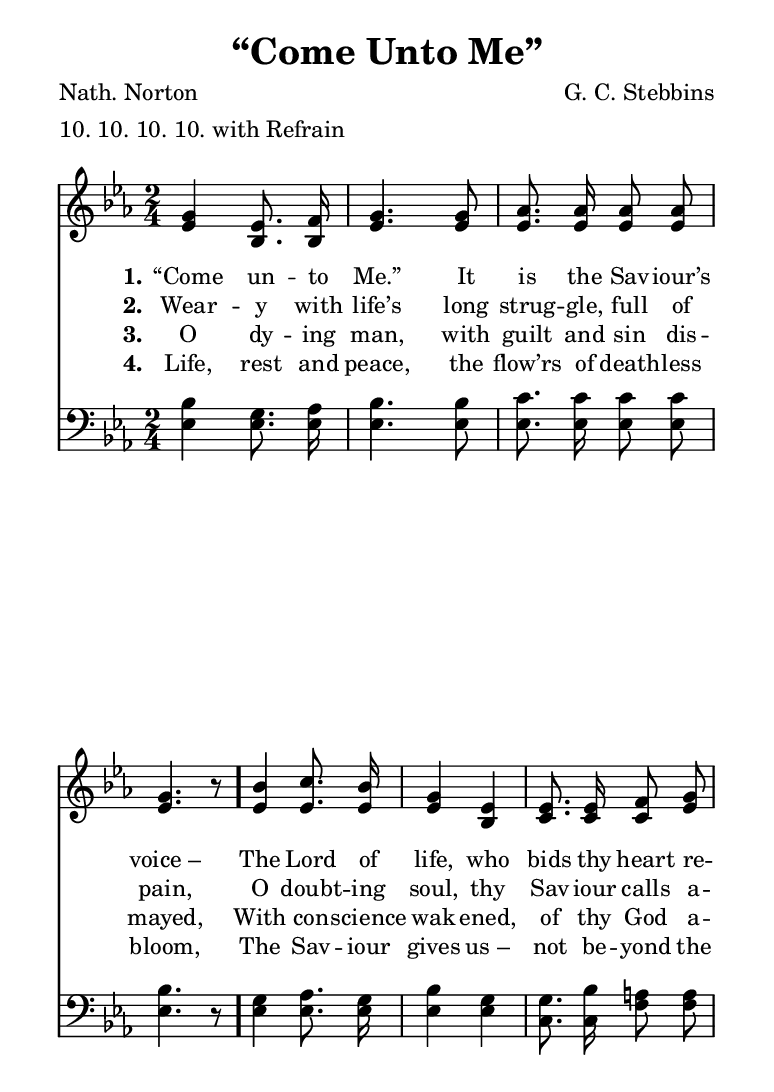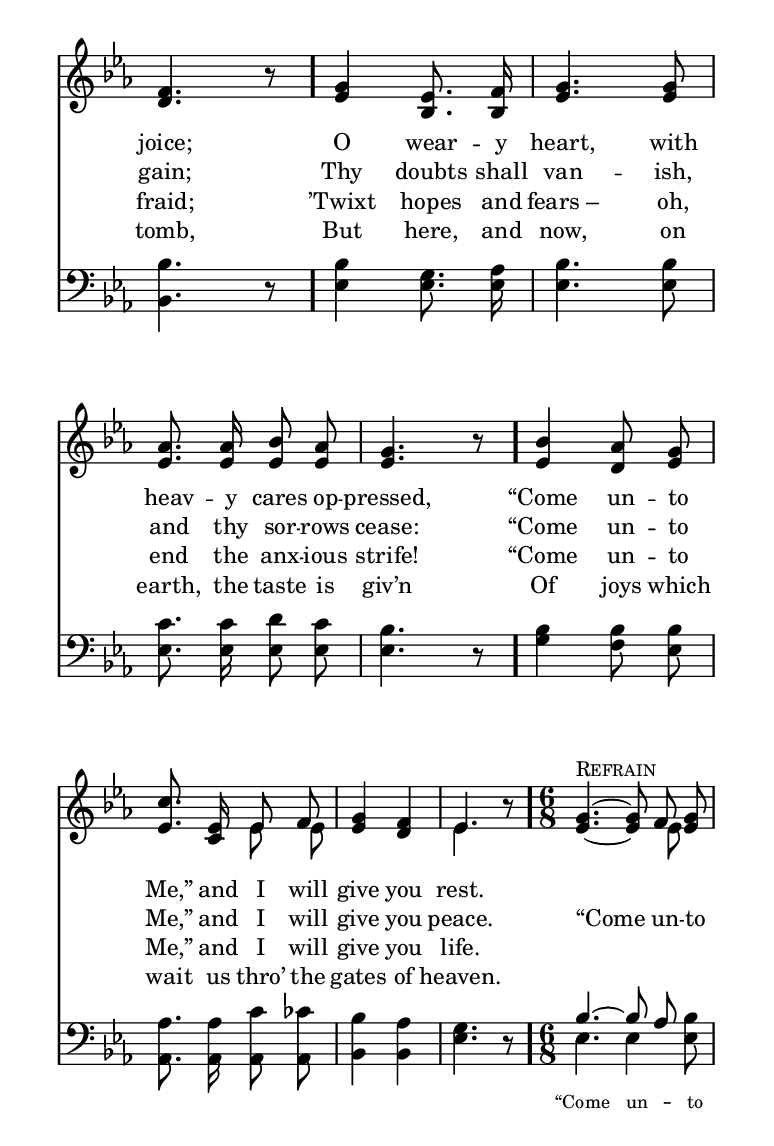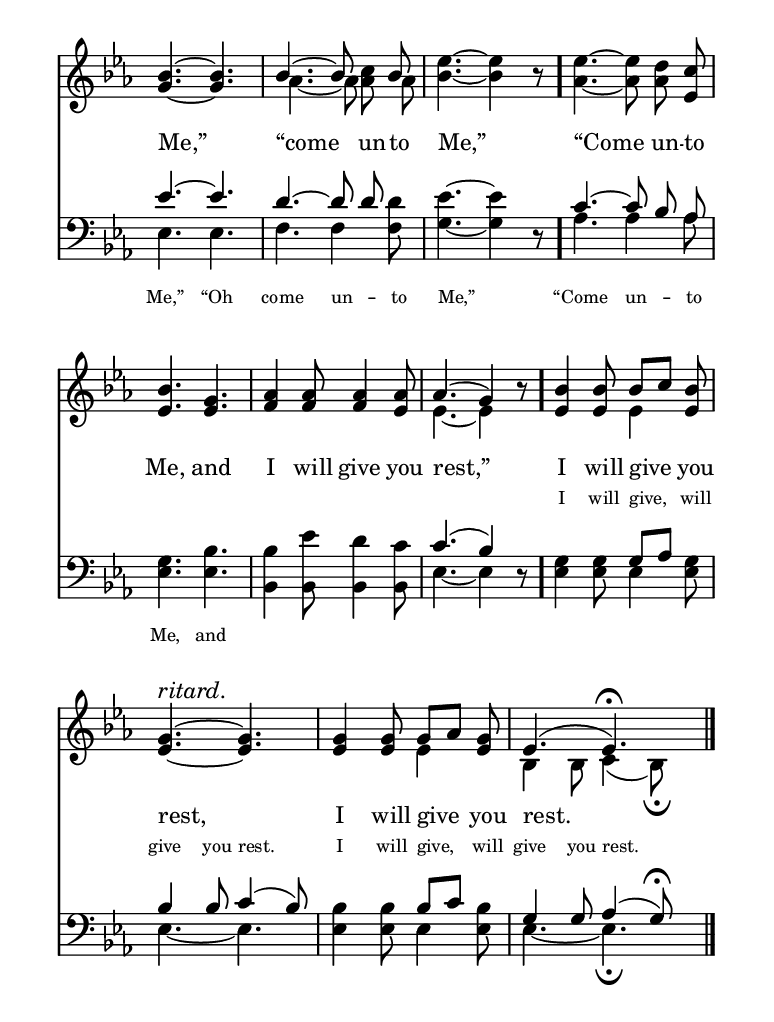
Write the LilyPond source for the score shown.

\include "common/global.ily"
\paper {
  \include "common/paper.ily"
  ragged-last-bottom = ##t
  systems-per-page = #(cond (is-eogsized 4) (#t #f))
  system-count = #(cond (is-eogsized 5) (#t #f))
}

\header{
  %gospel
  hymnnumber = "6"
  title = "“Come Unto Me”"
  tunename = ""
  meter = "10. 10. 10. 10. with Refrain"
  poet = "Nath. Norton"
  composer = "G. C. Stebbins"
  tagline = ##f
}

% for fermata in MIDI
ta = { \tempo 4=84 }
tb = { \tempo 4=42 }
tc = { \tempo 4=21 }

patternA = { \ta c4 c8. c16       | c4. c8        | c8. c16 c8 c8    | c4. c8                     } % Line 1, 3
patternB = { \ta c4 c8. c16       | c4 c4         | c8. c16 c8 c8    | c4. c8                     } % Line 2
patternC = { \ta c4 c8 c8         | c8. c16 c8 c8 | c4 c4            | c4. c8                     } % Line 4

patternR = { \ta c4. ~ c8 c8 c8   | c4. ~ c4.     | c4. ~ c8 c8 c8   | c4. ~ c4 c8                } % Refrain soprano / alto / tenor 1
patternS = { \ta c4. ~ c8 c8 c8   | c4. c4.       | c4 c8 c4 c8      | c4.( c4) c8                } % Refrain soprano / tenor 2
patternZ = { \ta c4. ~ c8 c8 c8   | c4. c4.       | c4 c8 c4 c8      | c4. ~ c4 c8                } % Refrain alto 2
patternT = { \ta c4 c8 c8[ c8] c8 | c4. ~ c4.     | c4 c8 c8[ c8] c8 | c4.( \tb c4.) \fermata     } % Refrain soprano 3
patternU = { \ta c4 c8 c4 c8      | c4. ~ c4.     | c4 c8 c4 c8      | c4 c8 c4( \tc c8) \fermata } % Refrain alto 3
patternV = { \ta c4 c8 c8[ c8] c8 | c4 c8 c4( c8) | c4 c8 c8[ c8] c8 | c4 c8 c4( \tc c8) \fermata } % Refrain tenor 3
patternW = { \ta c4. c4 c8        | c4. c4.       | c4. c4 c8        | c4. ~ c4 c8                } % Refrain bass 1
patternX = { \ta c4. c4 c8        | c4. c4.       | c4 c8 c4 c8      | c4. ~ c4 c8                } % Refrain bass 2
patternY = { \ta c4 c8 c4 c8      | c4. ~ c4.     | c4 c8 c4 c8      | c4. ~ \tb c4. \fermata     } % Refrain bass 3
patternZ = { \ta c4. ~ c8 c8 c8   | c4. c4.       | c4 c8 c4 c8      | c4. ~ c4 c8                } % Refrain alto 2

global = {
  \include "common/overrides.ily"
  \override Staff.TimeSignature.style = #'numbered
  \time 2/4
  \override Score.MetronomeMark.transparent = ##t
  \ta
  \key ees \major
  \autoBeamOff
}

notesSoprano = {
\global
\relative c'' {

  \changePitch \patternA { g ees f   | g g          | aes aes aes aes | g r   }
  \changePitch \patternB { bes c bes | g ees        | ees ees f g     | f r   }
  \changePitch \patternA { g ees f   | g g          | aes aes bes aes | g r   }
  \changePitch \patternC { bes aes g | c ees, ees f | g f             | ees r }

  \time 6/8
  << s^\markup { \small \caps "Refrain" }
  \changePitch \patternR { g g f g           | bes bes | bes bes c bes   | ees ees r } >>
  \changePitch \patternS { ees ees d c       | bes g   | aes aes aes aes | aes g r   }
  \changePitch \patternT { bes bes bes c bes | g^\markup{\italic{ritard.}} g     | g g g aes g     | ees ees   }


  \bar "|."

}
}

notesAlto = {
\global
\relative e' {

  \changePitch \patternA { ees bes bes | ees ees       | ees ees ees ees | ees r }
  \changePitch \patternB { ees ees ees | ees bes       | c c c ees       | d r   }
  \changePitch \patternA { ees bes bes | ees ees       | ees ees ees ees | ees r }
  \changePitch \patternC { ees d ees   | ees c ees ees | ees d           | ees r }

  \changePitch \patternR { ees ees ees ees | g g     | aes aes aes aes | bes bes r     }
  \changePitch \patternZ { aes aes aes ees | ees ees | f f f ees       | ees ees r     }
  \changePitch \patternU { ees ees ees ees | ees ees | ees ees ees ees | bes bes c bes }

}
}

notesTenor = {
\global
\relative a {

  \changePitch \patternA { bes g aes   | bes bes       | c c c c   | bes r }
  \changePitch \patternB { g aes g     | bes g         | g bes a a | bes r }
  \changePitch \patternA { bes g aes   | bes bes       | c c d c   | bes r }
  \changePitch \patternC { bes bes bes | aes aes c ces | bes aes   | g r   }

  \changePitch \patternR { bes bes aes bes | ees ees       | d d d d           | ees ees r }
  \changePitch \patternS { c c bes aes     | g bes         | bes ees d c       | c bes r   }
  \changePitch \patternV { g g g aes g     | bes bes c bes | bes bes bes c bes | g g aes g }

}
}

notesBass = {
\global
\relative f {

  \changePitch \patternA { ees ees ees | ees ees          | ees ees ees ees | ees r  }
  \changePitch \patternB { ees ees ees | ees ees          | c c f f         | bes, r }
  \changePitch \patternA { ees ees ees | ees ees          | ees ees ees ees | ees r  }
  \changePitch \patternC { g f ees     | aes, aes aes aes | bes bes         | ees r  }

  \changePitch \patternW { ees ees ees     | ees ees | f f f           | g g r     }
  \changePitch \patternX { aes aes aes     | ees ees | bes bes bes bes | ees ees r }
  \changePitch \patternY { ees ees ees ees | ees ees | ees ees ees ees | ees ees   }

}
}

Refrain = \lyricmode {

  “Come un -- to Me,” “come un -- to Me,” \bar "."
  “Come un -- to Me, and I will give you rest,” \bar "."
  I will give you rest, I will give you rest. \bar "."

}

BassRefrainA = \lyricmode {

  \override LyricText.font-size = #-2
  \repeat unfold 40 { \skip 4 }
  “Come un -- to Me,” “Oh come un -- to Me,”
  “Come un -- to Me, and

}

TenorRefrainA = \lyricmode {

  \override LyricText.font-size = #-2
  \repeat unfold 58 { \skip 4 }
  I will give, will give you rest.
  I will give, will give you rest.

}

wordsA = \lyricmode {
\set stanza = "1."

  “Come un -- to Me.” It is the Sav -- iour’s voice_– \bar "."
  The Lord of life, who bids thy heart re -- joice; \bar "."
  O wear -- y heart, with heav -- y cares op -- pressed, \bar "."
  “Come un -- to Me,” and I will give you rest. \bar "."

}

wordsB = \lyricmode {
\set stanza = "2."

  Wear -- y with life’s long strug -- gle, full of pain,
  O doubt -- ing soul, thy Sav -- iour calls a -- gain;
  Thy doubts shall van -- ish, and thy sor -- rows cease:
  “Come un -- to Me,” and I will give you peace.

  \Refrain
}

wordsC = \lyricmode {
\set stanza = "3."

  O dy -- ing man, with guilt and sin dis -- mayed,
  With con -- science wak -- ened, of thy God a -- fraid;
  ’Twixt hopes and fears_– oh, end the anx -- ious strife!
  “Come un -- to Me,” and I will give you life.

}

wordsD = \lyricmode {
\set stanza = "4."

  Life, rest and peace, the flow’rs of death -- less bloom,
  The Sav -- iour gives us_– not be -- yond the tomb,
  But here, and now, on earth, the taste is giv’n
  Of joys which wait us thro’ the gates of heaven.

}


\score {
  \context ChoirStaff <<
    \context Staff = upper <<
      \set Staff.autoBeaming = ##f
      \set ChoirStaff.systemStartDelimiter = #'SystemStartBar
      \set ChoirStaff.printPartCombineTexts = ##f
      \partcombine #'(2 . 11) \notesSoprano \notesAlto
      \context NullVoice = sopranos { \voiceOne << \notesSoprano >> }
      \context Lyrics = one   \lyricsto sopranos \wordsA
      \context Lyrics = two   \lyricsto sopranos \wordsB
      \context Lyrics = three \lyricsto sopranos \wordsC
      \context Lyrics = four  \lyricsto sopranos \wordsD
    >>
    \context Staff = men <<
      \set Staff.autoBeaming = ##f
      \clef bass
      \set ChoirStaff.printPartCombineTexts = ##f
      \partcombine #'(2 . 11) \notesTenor \notesBass
      \context NullVoice = tenors { \voiceOne << \notesTenor >> }
      \context NullVoice = basses { \voiceTwo << \notesBass >> }
    >>
  \new Lyrics \with { alignAboveContext = men } \lyricsto tenors \TenorRefrainA
  \new Lyrics \with { alignBelowContext = men } \lyricsto basses \BassRefrainA
  >>
  \layout {
    \include "common/layout.ily"
  }
  #(cond ((ly:get-option 'eog-midi-permitted) #{ \midi{
    \include "common/midi.ily"
  } #}))
}

\version "2.19.49"  % necessary for upgrading to future LilyPond versions.

% vi:set et ts=2 sw=2 ai nocindent syntax=lilypond:
